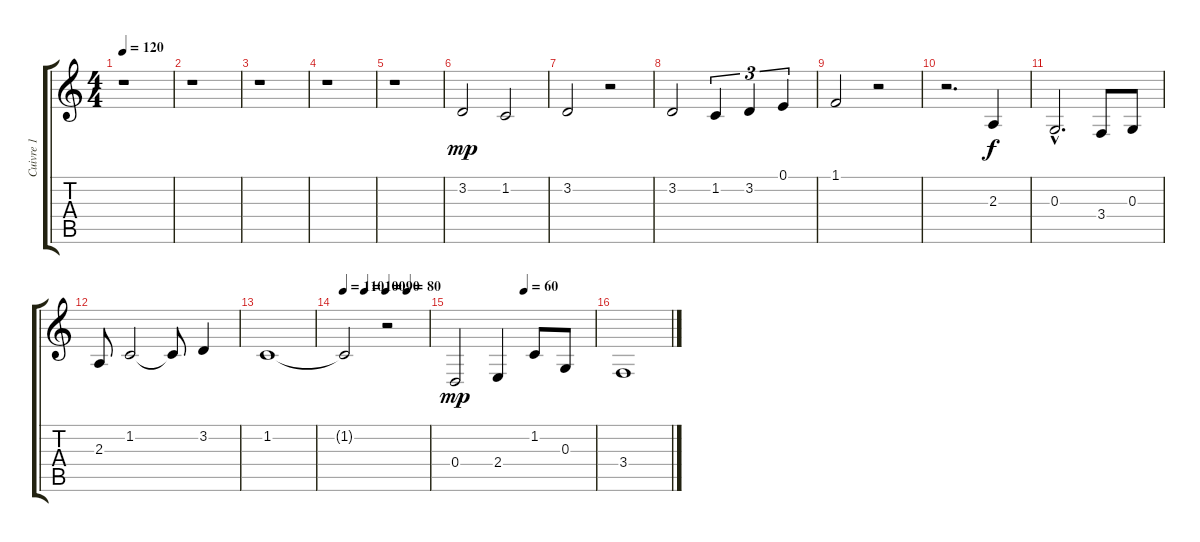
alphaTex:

\track ("Cuivre 1" "Cuivre 1") {instrument frenchhorn}
\staff {score tabs}
\tuning (E4 B3 G3 D3 A2 E2) {hide}
\ts (4 4)
\tempo 120
\clef g2
\ks c
r.1{dy f} |
r.1 |
r.1 |
r.1 |
r.1 |
3.2.2{dy mp} 1.2.2 |
3.2.2 r.2 |
3.2.2 1.2.4{tu (3 2)} 3.2.4{tu (3 2)} 0.1.4{tu (3 2)} |
1.1.2 r.2 |
r.2{d} 2.3.4{dy f} |
0.3{hac}.2{d} 3.4.8 0.3.8 |
2.3.8 1.2.2 1.2{t}.8 3.2.4 |
1.2.1 |
\tempo 110
\tempo (100 0.25)
\tempo (90 0.5)
\tempo (80 0.75)
1.2{t}.2 r.2 |
\tempo (60 0.5)
0.4.2{dy mp} 2.4.4 1.2.8 0.3.8 |
3.4.1
